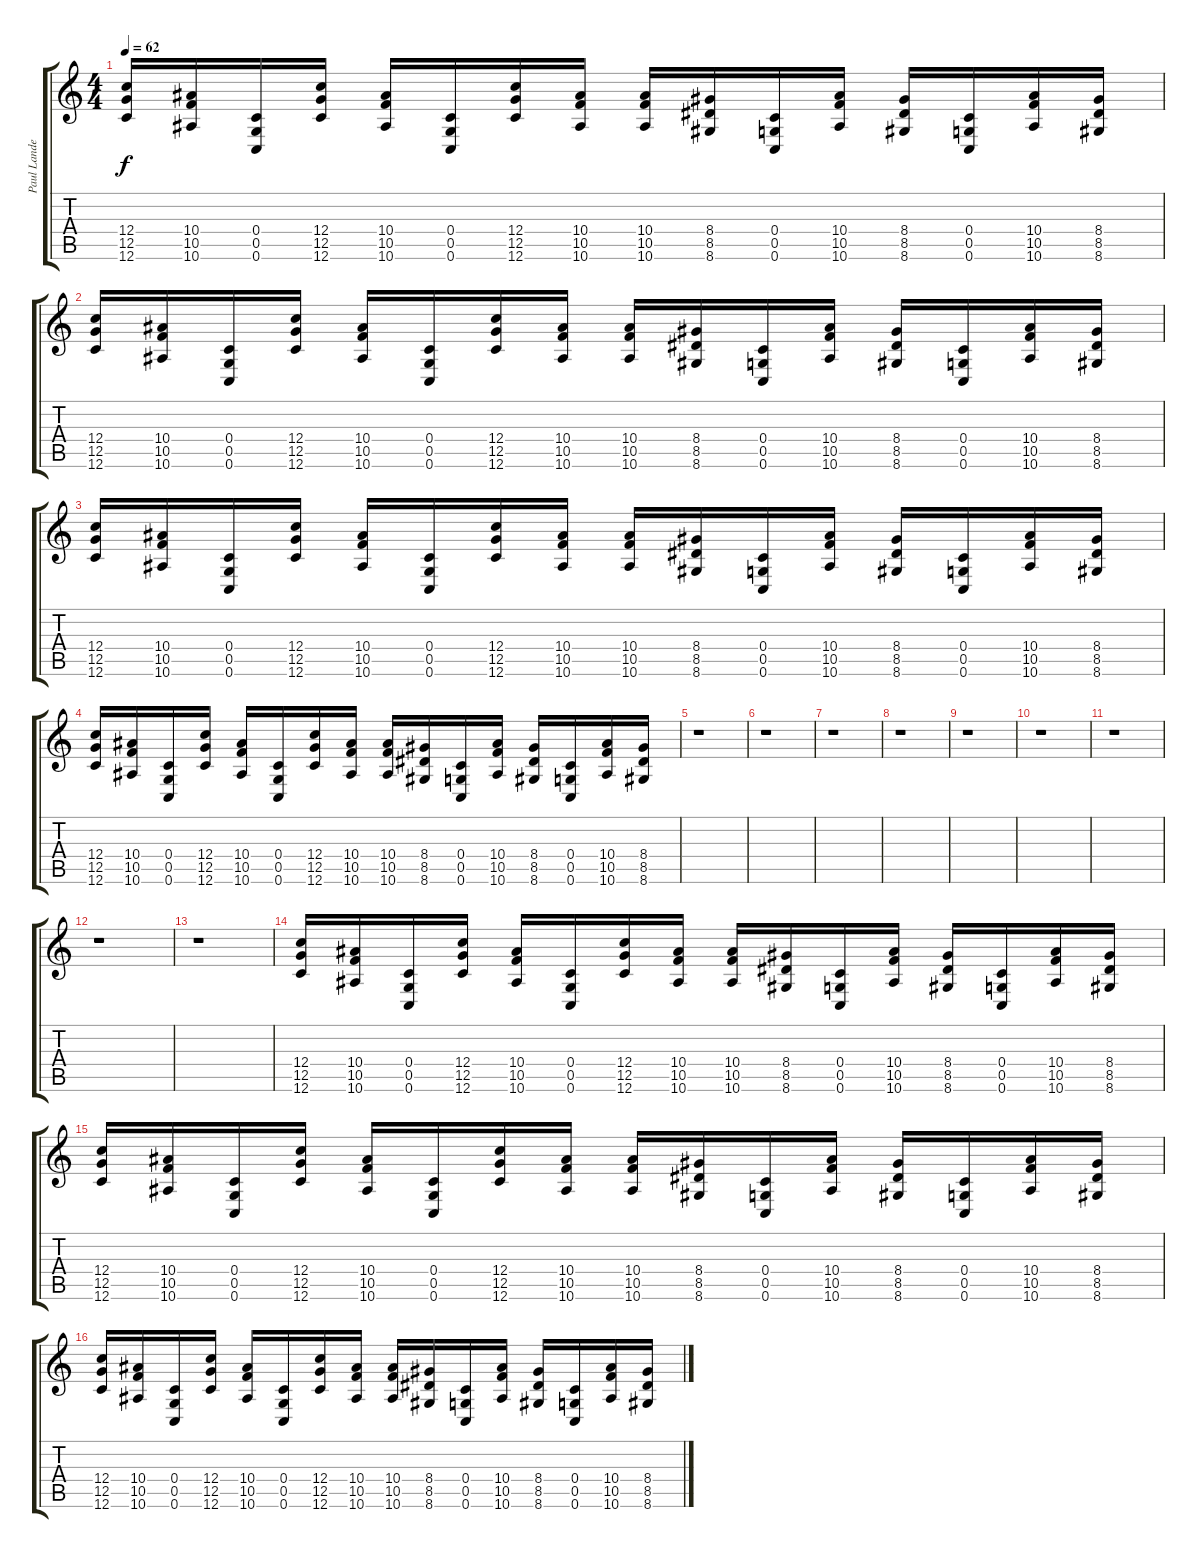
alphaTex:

\track ("Paul Landers(Distortion)" "Paul Lande") {instrument distortionguitar}
\staff {score tabs}
\tuning (D4 A3 F3 C3 G2 C2) {hide}
\ts (4 4)
\tempo 62
\clef g2
\ks c
(12.4 12.5 12.6).16{dy f} (10.4 10.5 10.6).16 (0.4 0.5 0.6).16 (12.4 12.5 12.6).16 (10.4 10.5 10.6).16 (0.4 0.5 0.6).16 (12.4 12.5 12.6).16 (10.4 10.5 10.6).16 (10.4 10.5 10.6).16 (8.4 8.5 8.6).16 (0.4 0.5 0.6).16 (10.4 10.5 10.6).16 (8.4 8.5 8.6).16 (0.4 0.5 0.6).16 (10.4 10.5 10.6).16 (8.4 8.5 8.6).16 |
(12.4 12.5 12.6).16 (10.4 10.5 10.6).16 (0.4 0.5 0.6).16 (12.4 12.5 12.6).16 (10.4 10.5 10.6).16 (0.4 0.5 0.6).16 (12.4 12.5 12.6).16 (10.4 10.5 10.6).16 (10.4 10.5 10.6).16 (8.4 8.5 8.6).16 (0.4 0.5 0.6).16 (10.4 10.5 10.6).16 (8.4 8.5 8.6).16 (0.4 0.5 0.6).16 (10.4 10.5 10.6).16 (8.4 8.5 8.6).16 |
(12.4 12.5 12.6).16 (10.4 10.5 10.6).16 (0.4 0.5 0.6).16 (12.4 12.5 12.6).16 (10.4 10.5 10.6).16 (0.4 0.5 0.6).16 (12.4 12.5 12.6).16 (10.4 10.5 10.6).16 (10.4 10.5 10.6).16 (8.4 8.5 8.6).16 (0.4 0.5 0.6).16 (10.4 10.5 10.6).16 (8.4 8.5 8.6).16 (0.4 0.5 0.6).16 (10.4 10.5 10.6).16 (8.4 8.5 8.6).16 |
(12.4 12.5 12.6).16 (10.4 10.5 10.6).16 (0.4 0.5 0.6).16 (12.4 12.5 12.6).16 (10.4 10.5 10.6).16 (0.4 0.5 0.6).16 (12.4 12.5 12.6).16 (10.4 10.5 10.6).16 (10.4 10.5 10.6).16 (8.4 8.5 8.6).16 (0.4 0.5 0.6).16 (10.4 10.5 10.6).16 (8.4 8.5 8.6).16 (0.4 0.5 0.6).16 (10.4 10.5 10.6).16 (8.4 8.5 8.6).16 |
r.1 |
r.1 |
r.1 |
r.1 |
r.1 |
r.1 |
r.1 |
r.1 |
r.1 |
(12.4 12.5 12.6).16 (10.4 10.5 10.6).16 (0.4 0.5 0.6).16 (12.4 12.5 12.6).16 (10.4 10.5 10.6).16 (0.4 0.5 0.6).16 (12.4 12.5 12.6).16 (10.4 10.5 10.6).16 (10.4 10.5 10.6).16 (8.4 8.5 8.6).16 (0.4 0.5 0.6).16 (10.4 10.5 10.6).16 (8.4 8.5 8.6).16 (0.4 0.5 0.6).16 (10.4 10.5 10.6).16 (8.4 8.5 8.6).16 |
(12.4 12.5 12.6).16 (10.4 10.5 10.6).16 (0.4 0.5 0.6).16 (12.4 12.5 12.6).16 (10.4 10.5 10.6).16 (0.4 0.5 0.6).16 (12.4 12.5 12.6).16 (10.4 10.5 10.6).16 (10.4 10.5 10.6).16 (8.4 8.5 8.6).16 (0.4 0.5 0.6).16 (10.4 10.5 10.6).16 (8.4 8.5 8.6).16 (0.4 0.5 0.6).16 (10.4 10.5 10.6).16 (8.4 8.5 8.6).16 |
(12.4 12.5 12.6).16 (10.4 10.5 10.6).16 (0.4 0.5 0.6).16 (12.4 12.5 12.6).16 (10.4 10.5 10.6).16 (0.4 0.5 0.6).16 (12.4 12.5 12.6).16 (10.4 10.5 10.6).16 (10.4 10.5 10.6).16 (8.4 8.5 8.6).16 (0.4 0.5 0.6).16 (10.4 10.5 10.6).16 (8.4 8.5 8.6).16 (0.4 0.5 0.6).16 (10.4 10.5 10.6).16 (8.4 8.5 8.6).16
